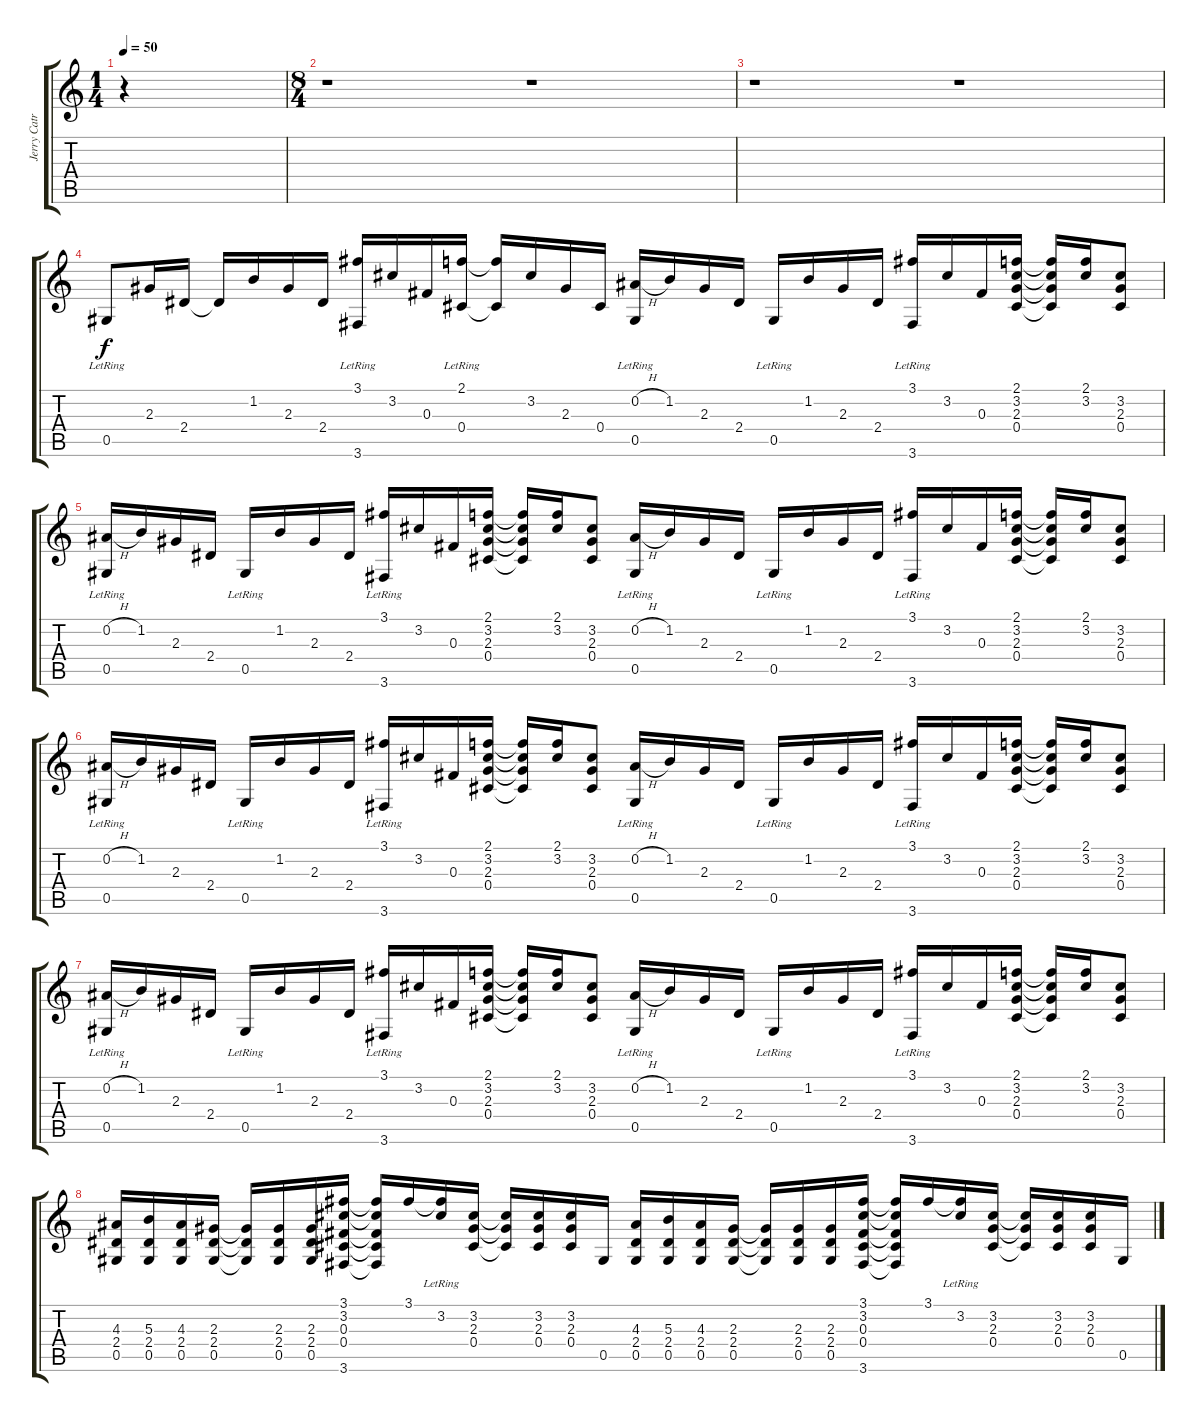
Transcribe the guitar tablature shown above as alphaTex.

\track ("Jerry Catrell Dist." "Jerry Catr") {instrument distortionguitar}
\staff {score tabs}
\tuning (Eb4 Bb3 Gb3 Db3 Ab2 Eb2) {hide}
\ts (1 4)
\tempo 50
\clef g2
\ks c
r.4{dy f instrument distortionguitar} |
\ts (8 4)
r.1 r.1 |
r.1 r.1 |
0.5{lr}.8{volume 4 instrument overdrivenguitar} 2.3.16 2.4.16 2.4{t}.16 1.2.16 2.3.16 2.4.16 (3.1 3.6{lr}).16 3.2.16 0.3.16 (2.1 0.4{lr}).16 (2.1{t} 0.4{t}).16 3.2.16 2.3.16 0.4.16 (0.2{h} 0.5{lr}).16 1.2.16 2.3.16 2.4.16 0.5{lr}.16 1.2.16 2.3.16 2.4.16 (3.1 3.6{lr}).16 3.2.16 0.3.16 (2.1 3.2 2.3 0.4).16 (2.1{t} 3.2{t} 2.3{t} 0.4{t}).16 (2.1 3.2).16 (3.2 2.3 0.4).8 |
(0.2{h} 0.5{lr}).16{volume 5} 1.2.16 2.3.16 2.4.16 0.5{lr}.16 1.2.16 2.3.16 2.4.16 (3.1 3.6{lr}).16 3.2.16 0.3.16 (2.1 3.2 2.3 0.4).16 (2.1{t} 3.2{t} 2.3{t} 0.4{t}).16 (2.1 3.2).16 (3.2 2.3 0.4).8 (0.2{h} 0.5{lr}).16 1.2.16 2.3.16 2.4.16 0.5{lr}.16 1.2.16 2.3.16 2.4.16 (3.1 3.6{lr}).16 3.2.16 0.3.16 (2.1 3.2 2.3 0.4).16 (2.1{t} 3.2{t} 2.3{t} 0.4{t}).16 (2.1 3.2).16 (3.2 2.3 0.4).8 |
(0.2{h} 0.5{lr}).16{volume 5} 1.2.16 2.3.16 2.4.16 0.5{lr}.16 1.2.16 2.3.16 2.4.16 (3.1 3.6{lr}).16 3.2.16 0.3.16 (2.1 3.2 2.3 0.4).16 (2.1{t} 3.2{t} 2.3{t} 0.4{t}).16 (2.1 3.2).16 (3.2 2.3 0.4).8 (0.2{h} 0.5{lr}).16 1.2.16 2.3.16 2.4.16 0.5{lr}.16 1.2.16 2.3.16 2.4.16 (3.1 3.6{lr}).16 3.2.16 0.3.16 (2.1 3.2 2.3 0.4).16 (2.1{t} 3.2{t} 2.3{t} 0.4{t}).16 (2.1 3.2).16 (3.2 2.3 0.4).8 |
(0.2{h} 0.5{lr}).16{volume 4} 1.2.16 2.3.16 2.4.16 0.5{lr}.16 1.2.16 2.3.16 2.4.16 (3.1 3.6{lr}).16 3.2.16 0.3.16 (2.1 3.2 2.3 0.4).16 (2.1{t} 3.2{t} 2.3{t} 0.4{t}).16 (2.1 3.2).16 (3.2 2.3 0.4).8 (0.2{h} 0.5{lr}).16 1.2.16 2.3.16 2.4.16 0.5{lr}.16 1.2.16 2.3.16 2.4.16 (3.1 3.6{lr}).16 3.2.16 0.3.16 (2.1 3.2 2.3 0.4).16 (2.1{t} 3.2{t} 2.3{t} 0.4{t}).16 (2.1 3.2).16 (3.2 2.3 0.4).8 |
(4.3 2.4 0.5).16{volume 13} (5.3 2.4 0.5).16 (4.3 2.4 0.5).16 (2.3 2.4 0.5).16 (2.3{t} 2.4{t} 0.5{t}).16 (2.3 2.4 0.5).16 (2.3 2.4 0.5).16 (3.1 3.2 0.3 0.4 3.6).16 (3.1{t} 3.2{t} 0.3{t} 0.4{t} 3.6{t}).16 3.1.16 (3.1{t} 3.2{lr}).16 (3.2 2.3 0.4).16 (3.2{t} 2.3{t} 0.4{t}).16 (3.2 2.3 0.4).16 (3.2 2.3 0.4).16 0.5.16 (4.3 2.4 0.5).16 (5.3 2.4 0.5).16 (4.3 2.4 0.5).16 (2.3 2.4 0.5).16 (2.3{t} 2.4{t} 0.5{t}).16 (2.3 2.4 0.5).16 (2.3 2.4 0.5).16 (3.1 3.2 0.3 0.4 3.6).16 (3.1{t} 3.2{t} 0.3{t} 0.4{t} 3.6{t}).16 3.1.16 (3.1{t} 3.2{lr}).16 (3.2 2.3 0.4).16 (3.2{t} 2.3{t} 0.4{t}).16 (3.2 2.3 0.4).16 (3.2 2.3 0.4).16 0.5.16
